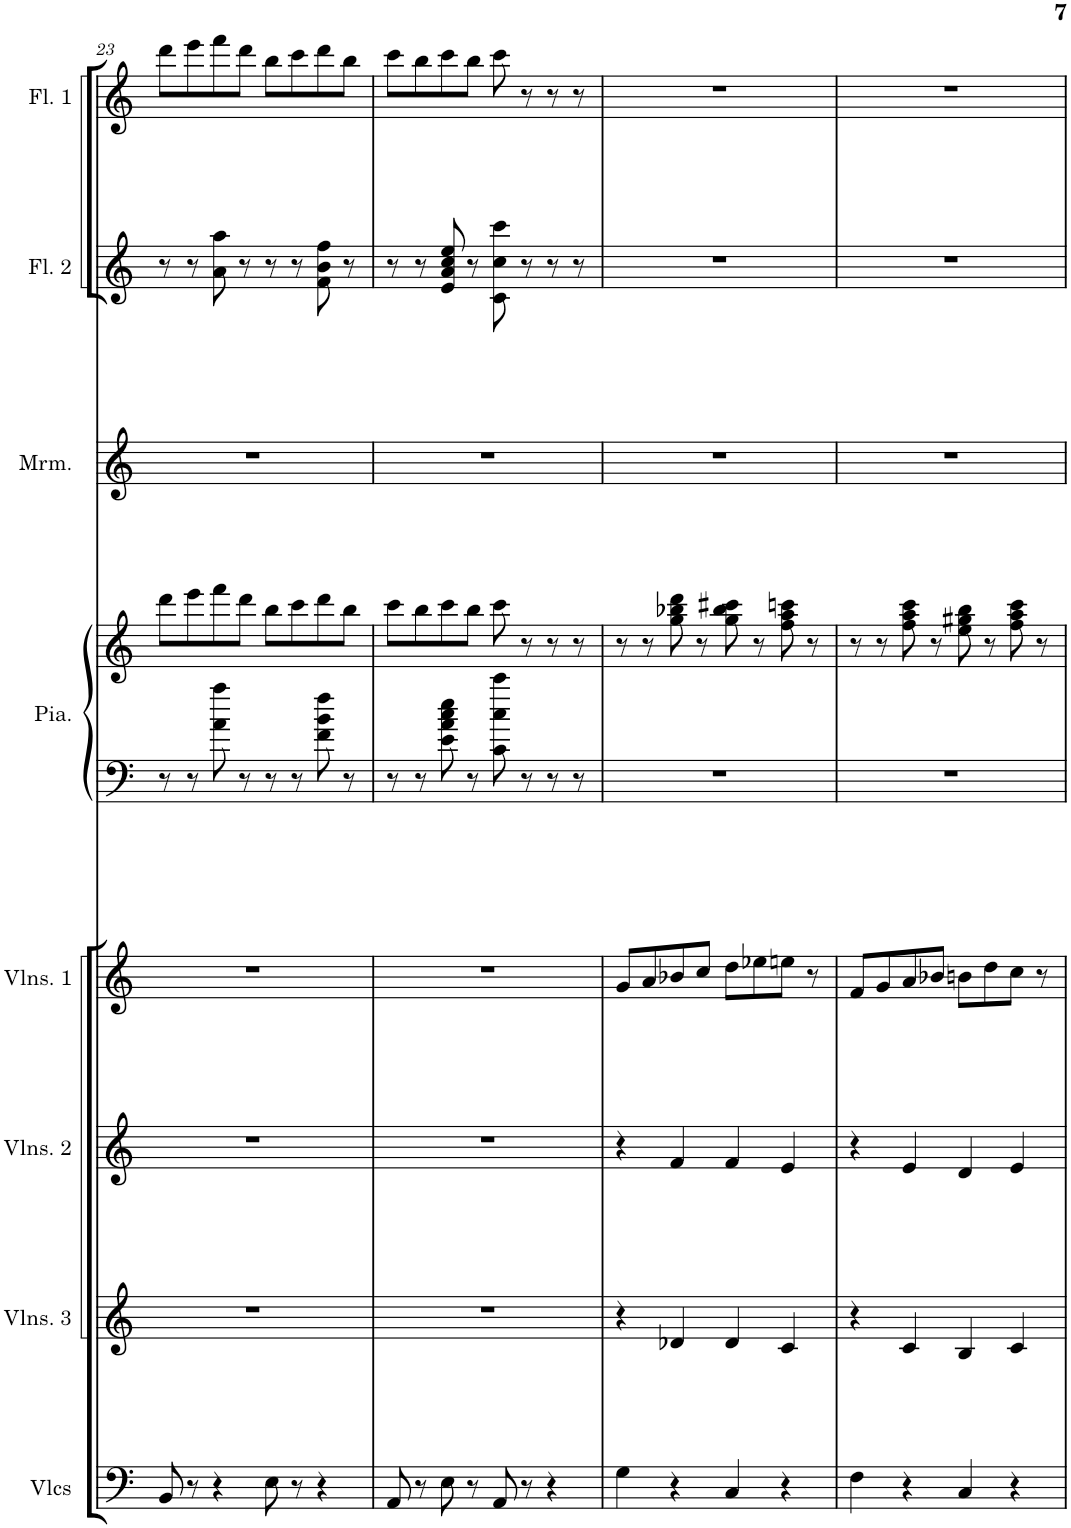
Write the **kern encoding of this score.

**kern	**kern	**kern	**kern	**kern	**kern	**kern	**kern	**kern
*part8	*part7	*part6	*part5	*part4	*part4	*part3	*part2	*part1
*staff9	*staff8	*staff7	*staff6	*staff5	*staff4	*staff3	*staff2	*staff1
*I"Cellos	*I"Violins 3	*I"Violins 2	*I"Violins 1	*I"Piano	*	*I"Marimba	*I"Flute 2	*I"Flute 1
*	*I'Vlns. 3	*I'Vlns. 2	*I'Vlns. 1	*I'Pia.	*	*I'Mrm.	*I'Fl. 2	*I'Fl. 1
!!LO:PB:g=z
*clefF4	*clefG2	*clefG2	*clefG2	*clefF4	*clefG2	*clefG2	*clefG2	*clefG2
*k[]	*k[]	*k[]	*k[]	*k[]	*k[]	*k[]	*k[]	*k[]
*M4/4	*M4/4	*M4/4	*M4/4	*M4/4	*M4/4	*M4/4	*M4/4	*M4/4
=23	=23	=23	=23	=23	=23	=23	=23	=23
8BB/	1r	1r	1r	8r	8ddd\L	1r	8r	8ddd\L
8r	.	.	.	8r	8eee\	.	8r	8eee\
4r	.	.	.	8a\ 8aa\	8fff\	.	8a\ 8aa\	8fff\
.	.	.	.	8r	8ddd\J	.	8r	8ddd\J
8E\	.	.	.	8r	8bb\L	.	8r	8bb\L
8r	.	.	.	8r	8ccc\	.	8r	8ccc\
4r	.	.	.	8f\ 8b\ 8ff\	8ddd\	.	8f\ 8b\ 8ff\	8ddd\
.	.	.	.	8r	8bb\J	.	8r	8bb\J
=24	=24	=24	=24	=24	=24	=24	=24	=24
8AA/	1r	1r	1r	8r	8ccc\L	1r	8r	8ccc\L
8r	.	.	.	8r	8bb\	.	8r	8bb\
8E\	.	.	.	8e\ 8a\ 8cc\ 8ee\	8ccc\	.	8e/ 8a/ 8cc/ 8ee/	8ccc\
8r	.	.	.	8r	8bb\J	.	8r	8bb\J
8AA/	.	.	.	8c\ 8cc\ 8ccc\	8ccc\	.	8c\ 8cc\ 8ccc\	8ccc\
8r	.	.	.	8r	8r	.	8r	8r
4r	.	.	.	8r	8r	.	8r	8r
.	.	.	.	8r	8r	.	8r	8r
=25	=25	=25	=25	=25	=25	=25	=25	=25
4G\	4r	4r	8g/L	1r	8r	1r	1r	1r
.	.	.	8a/	.	8r	.	.	.
4r	4d-X/	4f/	8b-X/	.	8gg\ 8bb-X\ 8ddd\	.	.	.
.	.	.	8cc/J	.	8r	.	.	.
4C/	4d-/	4f/	8dd\L	.	8gg\ 8bb-\ 8ccc#X\	.	.	.
.	.	.	8ee-X\	.	8r	.	.	.
4r	4c/	4e/	8een\J	.	8ff\ 8aa\ 8cccn\	.	.	.
.	.	.	8r	.	8r	.	.	.
=26	=26	=26	=26	=26	=26	=26	=26	=26
4F\	4r	4r	8f/L	1r	8r	1r	1r	1r
.	.	.	8g/	.	8r	.	.	.
4r	4c/	4e/	8a/	.	8ff\ 8aa\ 8ccc\	.	.	.
.	.	.	8b-X/J	.	8r	.	.	.
4C/	4B/	4d/	8bn\L	.	8ee\ 8gg#X\ 8bb\	.	.	.
.	.	.	8dd\	.	8r	.	.	.
4r	4c/	4e/	8cc\J	.	8ff\ 8aa\ 8ccc\	.	.	.
.	.	.	8r	.	8r	.	.	.
=	=	=	=	=	=	=	=	=
*-	*-	*-	*-	*-	*-	*-	*-	*-
